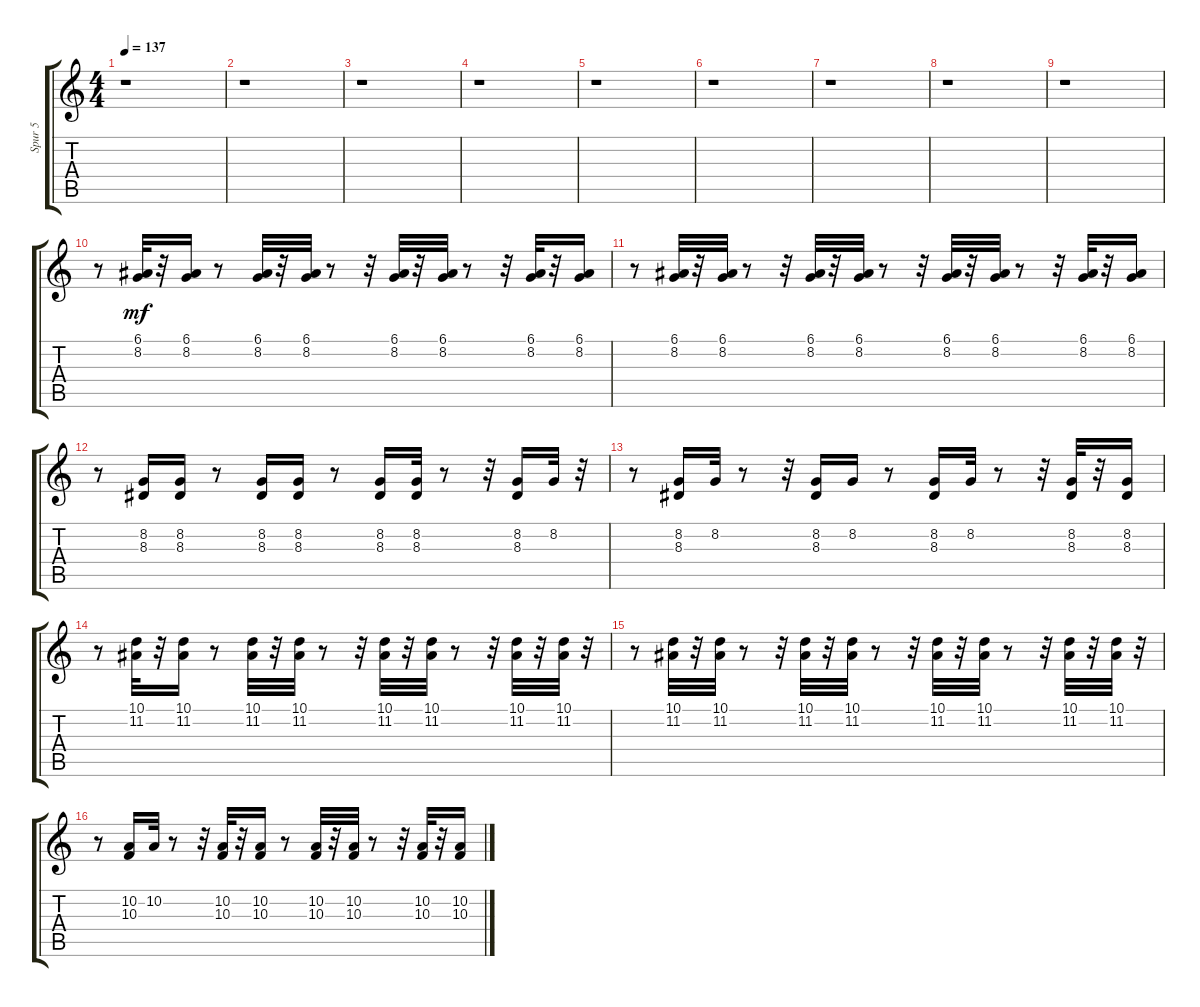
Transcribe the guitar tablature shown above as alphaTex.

\track ("Spur 5" "Spur 5") {instrument lead2sawtooth}
\staff {score tabs}
\tuning (E4 B3 G3 D3 A2 E2) {hide}
\ts (4 4)
\tempo 137
\clef g2
\ks c
r.1{dy mf instrument lead2sawtooth} |
r.1 |
r.1 |
r.1 |
r.1 |
r.1 |
r.1 |
r.1 |
r.1 |
r.8 (6.1 8.2).32 r.32 (6.1 8.2).16 r.8 (6.1 8.2).32 r.32 (6.1 8.2).32 r.8 r.32 (6.1 8.2).32 r.32 (6.1 8.2).32 r.8 r.32 (6.1 8.2).32 r.32 (6.1 8.2).16 |
r.8 (6.1 8.2).32 r.32 (6.1 8.2).32 r.8 r.32 (6.1 8.2).32 r.32 (6.1 8.2).32 r.8 r.32 (6.1 8.2).32 r.32 (6.1 8.2).32 r.8 r.32 (6.1 8.2).32 r.32 (6.1 8.2).16 |
r.8 (8.2 8.3).16 (8.2 8.3).16 r.8 (8.2 8.3).16 (8.2 8.3).16 r.8 (8.2 8.3).16 (8.2 8.3).32 r.8 r.32 (8.2 8.3).16 8.2.32 r.32 |
r.8 (8.2 8.3).16 8.2.32 r.8 r.32 (8.2 8.3).16 8.2.16 r.8 (8.2 8.3).16 8.2.32 r.8 r.32 (8.2 8.3).32 r.32 (8.2 8.3).16 |
r.8 (10.1 11.2).32 r.32 (10.1 11.2).16 r.8 (10.1 11.2).32 r.32 (10.1 11.2).32 r.8 r.32 (10.1 11.2).32 r.32 (10.1 11.2).32 r.8 r.32 (10.1 11.2).32 r.32 (10.1 11.2).32 r.32 |
r.8 (10.1 11.2).32 r.32 (10.1 11.2).32 r.8 r.32 (10.1 11.2).32 r.32 (10.1 11.2).32 r.8 r.32 (10.1 11.2).32 r.32 (10.1 11.2).32 r.8 r.32 (10.1 11.2).32 r.32 (10.1 11.2).32 r.32 |
r.8 (10.2 10.3).16 10.2.32 r.8 r.32 (10.2 10.3).32 r.32 (10.2 10.3).16 r.8 (10.2 10.3).32 r.32 (10.2 10.3).32 r.8 r.32 (10.2 10.3).32 r.32 (10.2 10.3).16
